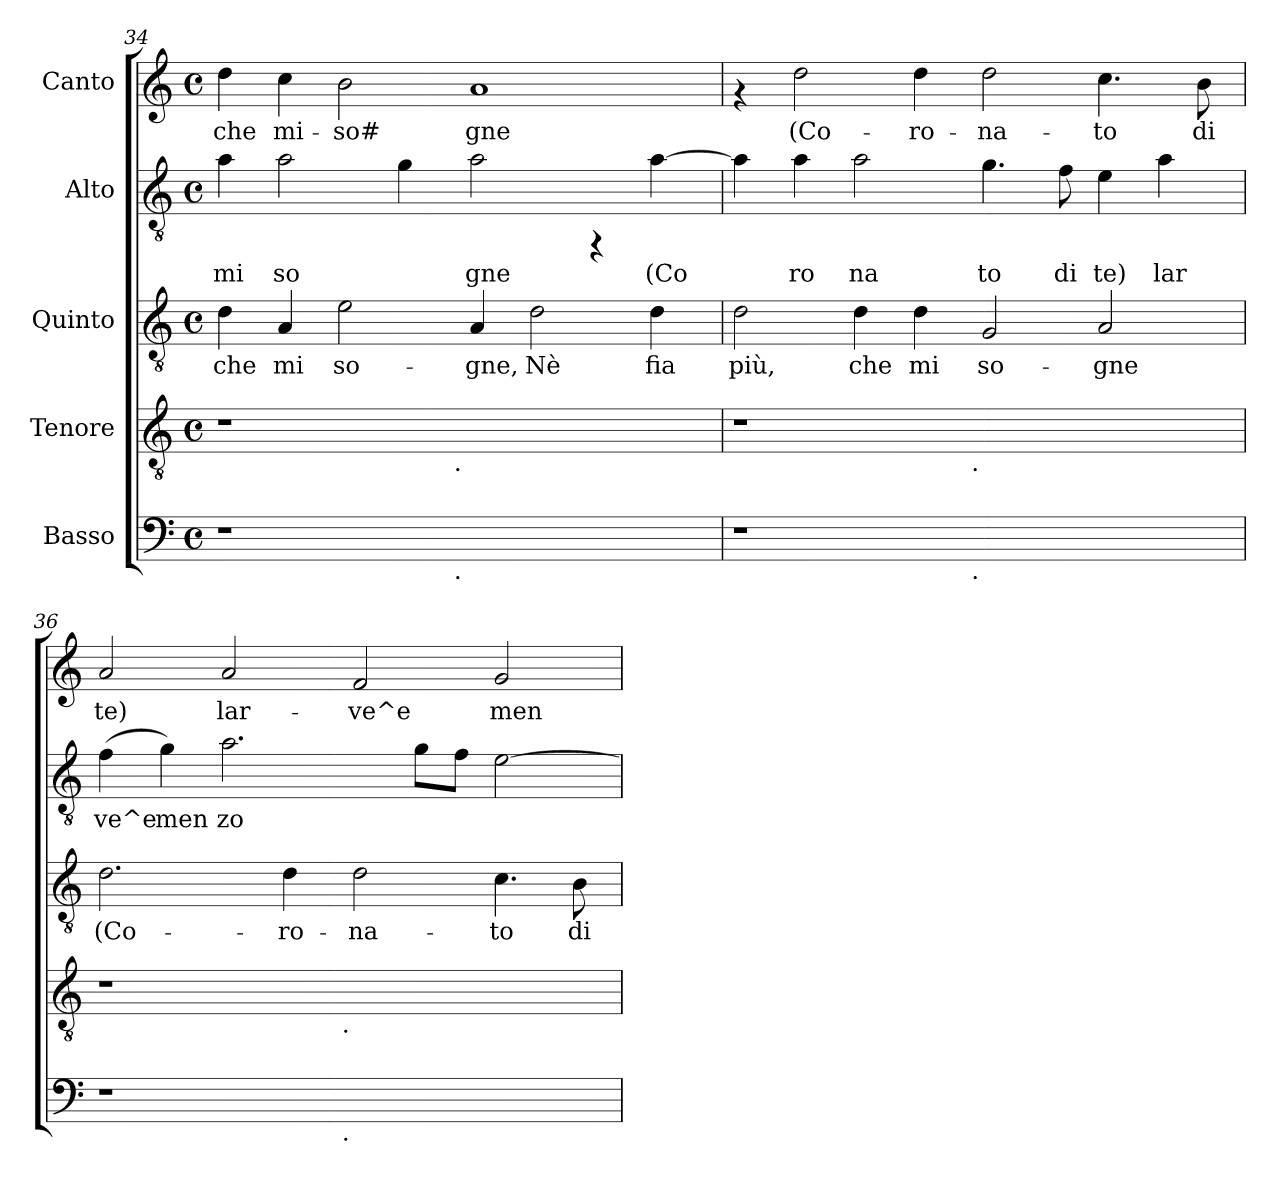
**kern	**kern	**kern	**text	**kern	**text	**kern	**text
*part5	*part4	*part3	*part3	*part2	*part2	*part1	*part1
*staff5	*staff4	*staff3	*staff3	*staff2	*staff2	*staff1	*staff1
*I"Basso	*I"Tenore	*I"Quinto	*	*I"Alto	*	*I"Canto	*
!!LO:PB:g=z
*clefF4	*clefGv2	*clefGv2	*	*clefGv2	*	*clefG2	*
*k[]	*k[]	*k[]	*	*k[]	*	*k[]	*
*C:	*C:	*C:	*	*C:	*	*C:	*
*M4/4	*M4/4	*M4/4	*	*M4/4	*	*M4/4	*
*met(c)	*met(c)	*met(c)	*	*met(c)	*	*met(c)	*
=34	=34	=34	=34	=34	=34	=34	=34
!	!	!	!LO:LY:b:cj	!	!LO:LY:b:cj	!	!LO:LY:b:cj
*^	*^	*	*	*	*	*	*
1r	2ryy	1r	2ryy	4d\	che	4a\	mi	4dd\	che
!	!	!	!	!	!LO:LY:b:cj	!	!LO:LY:b:cj	!	!LO:LY:b:cj
.	.	.	.	4A/	mi	2a\	so	4cc\	mi-
!	!	!	!	!	!LO:LY:b:cj	!	!	!	!LO:LY:b:cj
.	4...ryy	.	4...ryy	2e\	so-	.	.	2b\	-so#
!	!	!	!	!	!	!	!LO:LY:b:cj	!	!
.	.	.	.	.	.	4g\	.	.	.
!	!	!	!LO:TX:b:t=.	!	!	!	!	!	!
!	!LO:TX:b:t=.	!	!	!	!	!	!	!	!
.	1ryy	.	1ryy	.	.	.	.	.	.
!	!	!	!	!	!LO:LY:b:cj	!	!LO:LY:b:cj	!	!LO:LY:b:cj
1ryy	.	1ryy	.	4A/	-gne,	2a\	gne	1a	gne
!	!	!	!	!	!LO:LY:b:cj	!	!	!	!
.	.	.	.	2d\	Nè	.	.	.	.
.	.	.	.	.	.	4rFF	.	.	.
!	!	!	!	!	!LO:LY:b:cj	!	!LO:LY:b:cj	!	!
.	.	.	.	4d\	fia	[>4a\	(Co	.	.
.	32ryy	.	32ryy	.	.	.	.	.	.
=35	=35	=35	=35	=35	=35	=35	=35	=35	=35
!	!	!	!	!	!LO:LY:b:cj	!	!LO:LY:b:cj	!	!
1r	2ryy	1r	2ryy	2d\	più,	4a\]	.	4rf	.
!	!	!	!	!	!	!	!LO:LY:b:cj	!	!LO:LY:b:cj
.	.	.	.	.	.	4a\	ro	2dd\	(Co-
!	!	!	!	!	!LO:LY:b:cj	!	!LO:LY:b:cj	!	!
.	4ryy	.	4ryy	4d\	che	2a\	na	.	.
!	!	!	!	!	!LO:LY:b:cj	!	!	!	!LO:LY:b:cj
.	8...ryy	.	8...ryy	4d\	mi	.	.	4dd\	-ro-
!	!	!	!LO:TX:b:t=.	!	!	!	!	!	!
!	!LO:TX:b:t=.	!	!	!	!	!	!	!	!
.	1ryy	.	1ryy	.	.	.	.	.	.
!	!	!	!	!	!LO:LY:b:cj	!	!LO:LY:b:cj	!	!LO:LY:b:cj
1ryy	.	1ryy	.	2G/	so-	4.g\	to	2dd\	-na-
!	!	!	!	!	!	!	!LO:LY:b:cj	!	!
.	.	.	.	.	.	8f\	di	.	.
!	!	!	!	!	!LO:LY:b:cj	!	!LO:LY:b:cj	!	!LO:LY:b:cj
.	.	.	.	2A/	-gne	4e\	te)	4.cc\	-to
!	!	!	!	!	!	!	!LO:LY:b:cj	!	!
.	.	.	.	.	.	4a\	lar	.	.
!	!	!	!	!	!	!	!	!	!LO:LY:b:cj
.	.	.	.	.	.	.	.	8b\	di
.	64ryy	.	64ryy	.	.	.	.	.	.
=36	=36	=36	=36	=36	=36	=36	=36	=36	=36
!	!	!	!	!	!LO:LY:b:cj	!	!LO:LY:b:cj	!	!LO:LY:b:cj
1r	2ryy	1r	2ryy	2.d\	(Co-	(<4f\	ve^e	2a/	te)
!	!	!	!	!	!	!	!LO:LY:b:cj	!	!
.	.	.	.	.	.	4g\)	men	.	.
!	!	!	!	!	!	!	!LO:LY:b:cj	!	!LO:LY:b:cj
.	4ryy	.	4ryy	.	.	2.a\	zo	2a/	lar-
!	!	!	!	!	!LO:LY:b:cj	!	!	!	!
.	8...ryy	.	8...ryy	4d\	-ro-	.	.	.	.
!	!	!	!LO:TX:b:t=.	!	!	!	!	!	!
!	!LO:TX:b:t=.	!	!	!	!	!	!	!	!
.	1ryy	.	1ryy	.	.	.	.	.	.
!	!	!	!	!	!LO:LY:b:cj	!	!	!	!LO:LY:b:cj
1ryy	.	1ryy	.	2d\	-na-	.	.	2f/	-ve^e
!	!	!	!	!	!	!	!LO:LY:b:cj	!	!
.	.	.	.	.	.	8g\L	.	.	.
!	!	!	!	!	!	!	!LO:LY:b:cj	!	!
.	.	.	.	.	.	8f\J	.	.	.
!	!	!	!	!	!LO:LY:b:cj	!	!LO:LY:b:cj	!	!LO:LY:b:cj
.	.	.	.	4.c\	-to	[>2e\	.	2g/	men-
!	!	!	!	!	!LO:LY:b:cj	!	!	!	!
.	.	.	.	8B\	di	.	.	.	.
.	64ryy	.	64ryy	.	.	.	.	.	.
*v	*v	*	*	*	*	*	*	*	*
*	*v	*v	*	*	*	*	*	*
=	=	=	=	=	=	=	=
*-	*-	*-	*-	*-	*-	*-	*-
